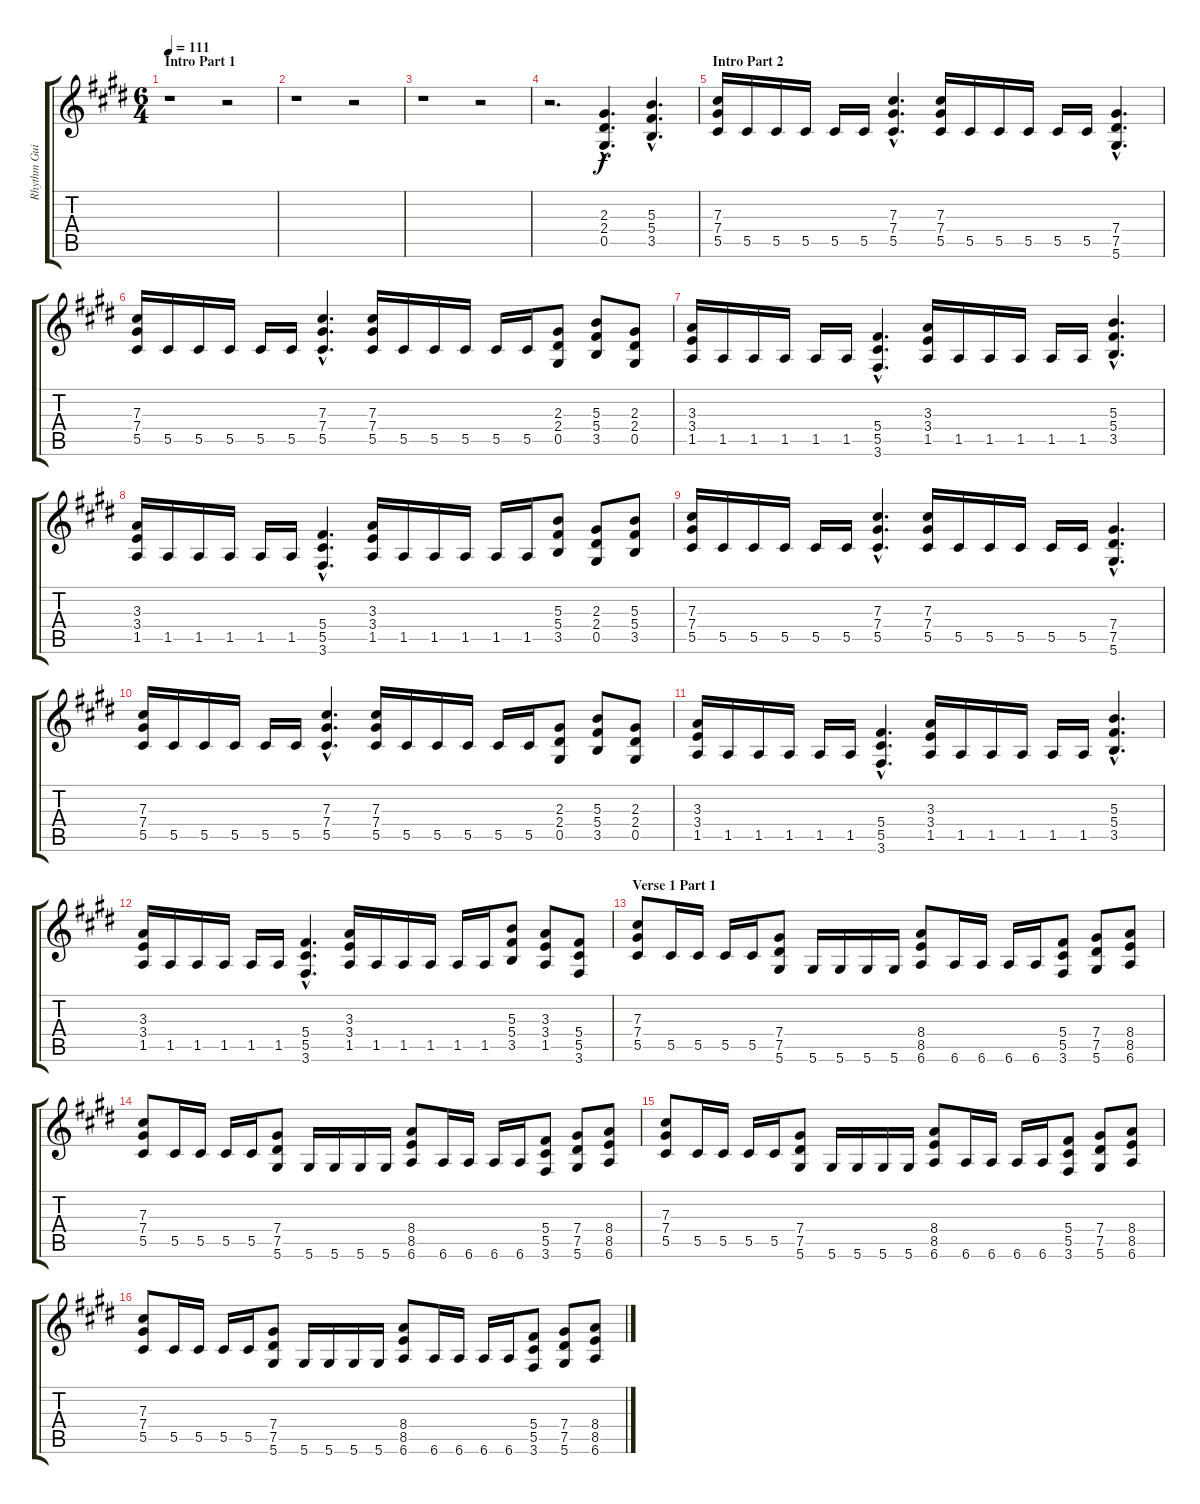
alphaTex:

\track ("Rhythm Guitar 1" "Rhythm Gui") {instrument distortionguitar}
\staff {score tabs}
\tuning (Eb4 Bb3 Gb3 Db3 Ab2 Eb2) {hide}
\ts (6 4)
\section ("" "Intro Part 1")
\tempo 111
\clef g2
\ks c#minor
r.1{dy f instrument distortionguitar} r.2 |
r.1 r.2 |
r.1 r.2 |
r.2{d} (2.3{hac} 2.4{hac} 0.5{hac}).4{d} (5.3{hac} 5.4{hac} 3.5{hac}).4{d} |
\section ("" "Intro Part 2")
(7.3 7.4 5.5).16 5.5.16 5.5.16 5.5.16 5.5.16 5.5.16 (7.3{hac} 7.4{hac} 5.5{hac}).4{d} (7.3 7.4 5.5).16 5.5.16 5.5.16 5.5.16 5.5.16 5.5.16 (7.4{hac} 7.5{hac} 5.6{hac}).4{d} |
(7.3 7.4 5.5).16 5.5.16 5.5.16 5.5.16 5.5.16 5.5.16 (7.3{hac} 7.4{hac} 5.5{hac}).4{d} (7.3 7.4 5.5).16 5.5.16 5.5.16 5.5.16 5.5.16 5.5.16 (2.3 2.4 0.5).8 (5.3 5.4 3.5).8 (2.3 2.4 0.5).8 |
(3.3 3.4 1.5).16 1.5.16 1.5.16 1.5.16 1.5.16 1.5.16 (5.4{hac} 5.5{hac} 3.6{hac}).4{d} (3.3 3.4 1.5).16 1.5.16 1.5.16 1.5.16 1.5.16 1.5.16 (5.3{hac} 5.4{hac} 3.5{hac}).4{d} |
(3.3 3.4 1.5).16 1.5.16 1.5.16 1.5.16 1.5.16 1.5.16 (5.4{hac} 5.5{hac} 3.6{hac}).4{d} (3.3 3.4 1.5).16 1.5.16 1.5.16 1.5.16 1.5.16 1.5.16 (5.3 5.4 3.5).8 (2.3 2.4 0.5).8 (5.3 5.4 3.5).8 |
(7.3 7.4 5.5).16 5.5.16 5.5.16 5.5.16 5.5.16 5.5.16 (7.3{hac} 7.4{hac} 5.5{hac}).4{d} (7.3 7.4 5.5).16 5.5.16 5.5.16 5.5.16 5.5.16 5.5.16 (7.4{hac} 7.5{hac} 5.6{hac}).4{d} |
(7.3 7.4 5.5).16 5.5.16 5.5.16 5.5.16 5.5.16 5.5.16 (7.3{hac} 7.4{hac} 5.5{hac}).4{d} (7.3 7.4 5.5).16 5.5.16 5.5.16 5.5.16 5.5.16 5.5.16 (2.3 2.4 0.5).8 (5.3 5.4 3.5).8 (2.3 2.4 0.5).8 |
(3.3 3.4 1.5).16 1.5.16 1.5.16 1.5.16 1.5.16 1.5.16 (5.4{hac} 5.5{hac} 3.6{hac}).4{d} (3.3 3.4 1.5).16 1.5.16 1.5.16 1.5.16 1.5.16 1.5.16 (5.3{hac} 5.4{hac} 3.5{hac}).4{d} |
(3.3 3.4 1.5).16 1.5.16 1.5.16 1.5.16 1.5.16 1.5.16 (5.4{hac} 5.5{hac} 3.6{hac}).4{d} (3.3 3.4 1.5).16 1.5.16 1.5.16 1.5.16 1.5.16 1.5.16 (5.3 5.4 3.5).8 (3.3 3.4 1.5).8 (5.4 5.5 3.6).8 |
\section ("" "Verse 1 Part 1")
(7.3 7.4 5.5).8 5.5.16 5.5.16 5.5.16 5.5.16 (7.4 7.5 5.6).8 5.6.16 5.6.16 5.6.16 5.6.16 (8.4 8.5 6.6).8 6.6.16 6.6.16 6.6.16 6.6.16 (5.4 5.5 3.6).8 (7.4 7.5 5.6).8 (8.4 8.5 6.6).8 |
(7.3 7.4 5.5).8 5.5.16 5.5.16 5.5.16 5.5.16 (7.4 7.5 5.6).8 5.6.16 5.6.16 5.6.16 5.6.16 (8.4 8.5 6.6).8 6.6.16 6.6.16 6.6.16 6.6.16 (5.4 5.5 3.6).8 (7.4 7.5 5.6).8 (8.4 8.5 6.6).8 |
(7.3 7.4 5.5).8 5.5.16 5.5.16 5.5.16 5.5.16 (7.4 7.5 5.6).8 5.6.16 5.6.16 5.6.16 5.6.16 (8.4 8.5 6.6).8 6.6.16 6.6.16 6.6.16 6.6.16 (5.4 5.5 3.6).8 (7.4 7.5 5.6).8 (8.4 8.5 6.6).8 |
(7.3 7.4 5.5).8 5.5.16 5.5.16 5.5.16 5.5.16 (7.4 7.5 5.6).8 5.6.16 5.6.16 5.6.16 5.6.16 (8.4 8.5 6.6).8 6.6.16 6.6.16 6.6.16 6.6.16 (5.4 5.5 3.6).8 (7.4 7.5 5.6).8 (8.4 8.5 6.6).8
